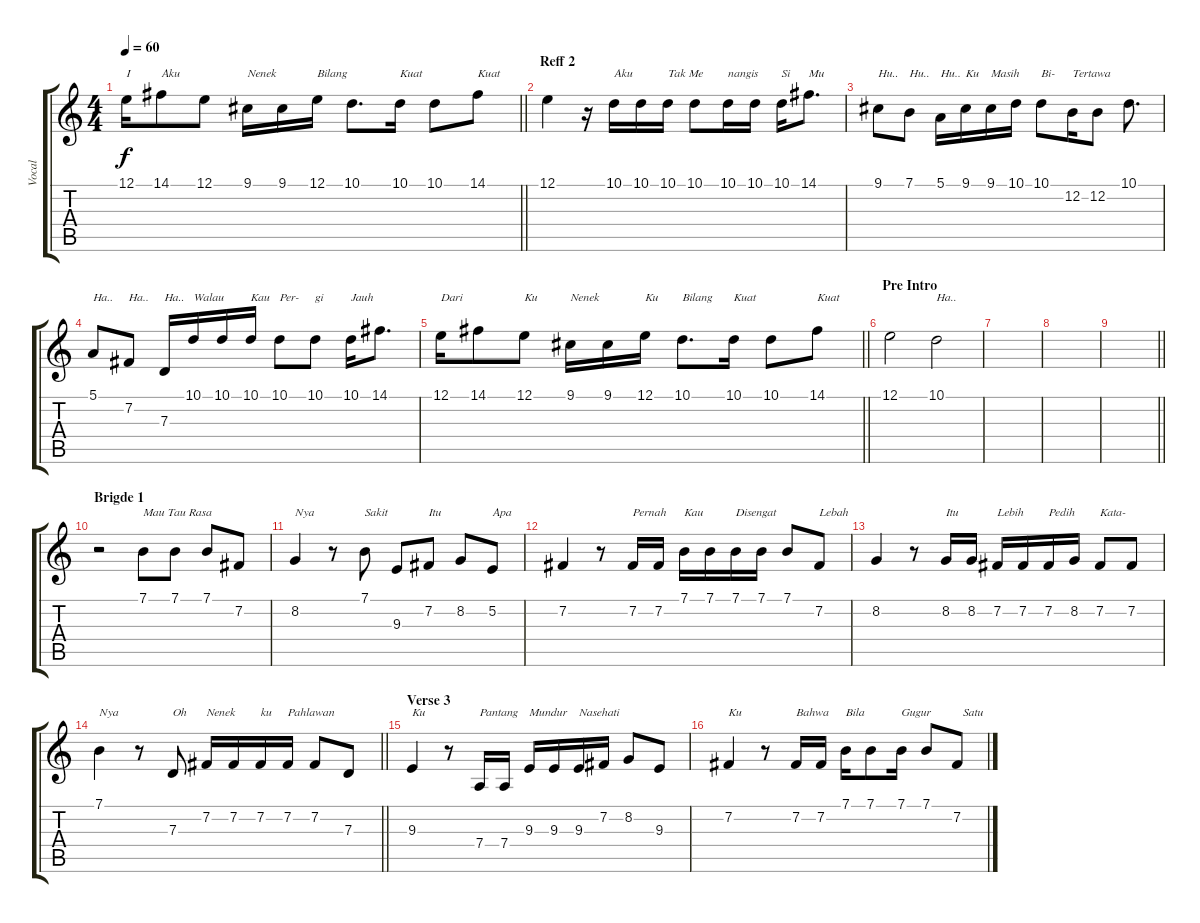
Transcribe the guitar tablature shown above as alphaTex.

\track ("Vocal" "Vocal") {instrument lead1square}
\staff {score tabs}
\tuning (E4 B3 G3 D3 A2 E2) {hide}
\ts (4 4)
\tempo 60
\clef g2
\barLineRight lightlight
\ks c
12.1.16{txt "I" dy f} 14.1.8{txt "Aku"} 12.1.8 9.1.16{txt "Nenek"} 9.1.16 12.1.16{txt "Bilang"} 10.1.8{d} 10.1.16{txt "Kuat"} 10.1.8 14.1.8{txt "Kuat"} |
\section ("" "Reff 2")
12.1.4 r.16 10.1.16{txt "Aku"} 10.1.16 10.1.16{txt "Tak Me"} 10.1.8 10.1.16{txt "nangis"} 10.1.16 10.1.16{txt "Si"} 14.1.8{d txt "Mu"} |
9.1.8{txt "Hu.."} 7.1.8{txt "Hu.."} 5.1.16{txt "Hu.."} 9.1.16{txt "Ku"} 9.1.16{txt "Masih"} 10.1.16 10.1.8{txt "Bi-"} 12.2.16{txt "Tertawa"} 12.2.8 10.1.8{d} |
5.1.8{txt "Ha.."} 7.2.8{txt "Ha.."} 7.3.16{txt "Ha.."} 10.1.16{txt "Walau"} 10.1.16 10.1.16{txt "Kau"} 10.1.8{txt "Per-"} 10.1.8{txt "gi"} 10.1.16{txt "Jauh"} 14.1.8{d} |
\barLineRight lightlight
12.1.16{txt "Dari"} 14.1.8 12.1.8{txt "Ku"} 9.1.16{txt "Nenek"} 9.1.16 12.1.16{txt "Ku"} 10.1.8{d txt "Bilang"} 10.1.16{txt "Kuat"} 10.1.8 14.1.8{txt "Kuat"} |
\section ("" "Pre Intro")
12.1.2 10.1.2{txt "Ha.."} |
|
|
\barLineRight lightlight
|
\section ("" "Brigde 1")
r.2 7.1.8{txt "Mau Tau Rasa"} 7.1.8 7.1.8 7.2.8 |
8.2.4{txt "Nya"} r.8 7.1.8{txt "Sakit"} 9.3.8 7.2.8{txt "Itu"} 8.2.8 5.2.8{txt "Apa"} |
7.2.4 r.8 7.2.16{txt "Pernah"} 7.2.16 7.1.16{txt "Kau"} 7.1.16 7.1.16{txt "Disengat"} 7.1.16 7.1.8 7.2.8{txt "Lebah"} |
8.2.4 r.8 8.2.16{txt "Itu"} 8.2.16 7.2.16{txt "Lebih"} 7.2.16 7.2.16{txt "Pedih"} 8.2.16 7.2.8{txt "Kata-"} 7.2.8 |
\barLineRight lightlight
7.1.4{txt "Nya"} r.8 7.3.8{txt "Oh"} 7.2.16{txt "Nenek"} 7.2.16 7.2.16{txt "ku"} 7.2.16{txt "Pahlawan"} 7.2.8 7.3.8 |
\section ("" "Verse 3")
9.3.4{txt "Ku"} r.8 7.4.16{txt "Pantang"} 7.4.16 9.3.16{txt "Mundur"} 9.3.16 9.3.16{txt "Nasehati"} 7.2.16 8.2.8 9.3.8 |
7.2.4{txt "Ku"} r.8 7.2.16{txt "Bahwa"} 7.2.16 7.1.16{txt "Bila"} 7.1.8 7.1.16{txt "Gugur"} 7.1.8 7.2.8{txt "  Satu"}
